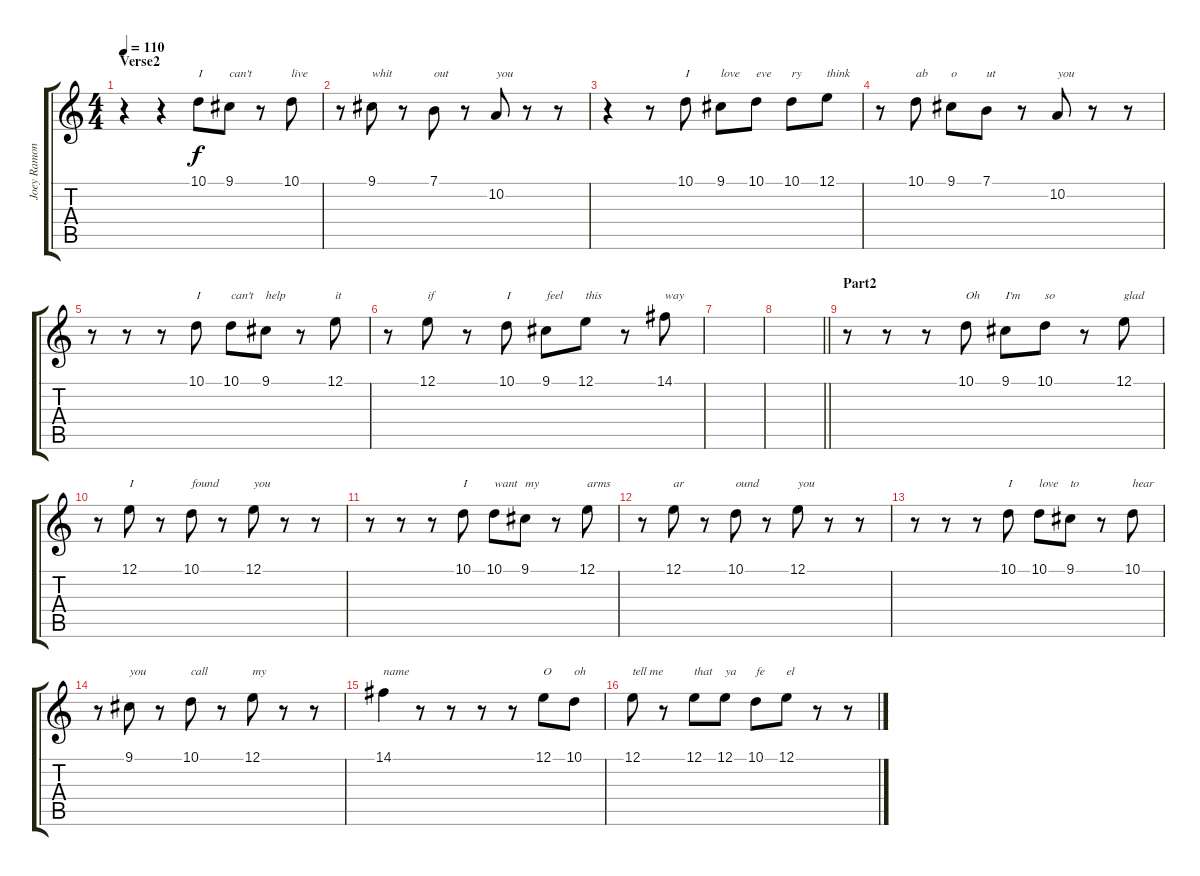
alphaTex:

\track ("Joey Ramone-Vocals" "Joey Ramon") {instrument altosax}
\staff {score tabs}
\tuning (E4 B3 G3 D3 A2 E2) {hide}
\ts (4 4)
\section ("" "Verse2")
\tempo 110
\clef g2
\ks c
r.4{dy f} r.4 10.1.8{txt "I "} 9.1.8{txt "can't"} r.8 10.1.8{txt "live"} |
r.8 9.1.8{txt "whit"} r.8 7.1.8{txt "out"} r.8 10.2.8{txt "you"} r.8 r.8 |
r.4 r.8 10.1.8{txt "I"} 9.1.8{txt "love"} 10.1.8{txt "eve"} 10.1.8{txt "ry"} 12.1.8{txt "think"} |
r.8 10.1.8{txt "ab"} 9.1.8{txt "o"} 7.1.8{txt "ut"} r.8 10.2.8{txt "you"} r.8 r.8 |
r.8 r.8 r.8 10.1.8{txt "I "} 10.1.8{txt "can't"} 9.1.8{txt "help"} r.8 12.1.8{txt "it"} |
r.8 12.1.8{txt "if "} r.8 10.1.8{txt "I"} 9.1.8{txt "feel"} 12.1.8{txt "this"} r.8 14.1.8{txt "way"} |
|
\barLineRight lightlight
|
\section ("" "Part2")
r.8 r.8 r.8 10.1.8{txt "Oh"} 9.1.8{txt "I'm"} 10.1.8{txt "so"} r.8 12.1.8{txt "glad"} |
r.8 12.1.8{txt "I"} r.8 10.1.8{txt "found"} r.8 12.1.8{txt "you"} r.8 r.8 |
r.8 r.8 r.8 10.1.8{txt "I"} 10.1.8{txt "want"} 9.1.8{txt "my"} r.8 12.1.8{txt "arms"} |
r.8 12.1.8{txt "ar"} r.8 10.1.8{txt "ound"} r.8 12.1.8{txt "you"} r.8 r.8 |
r.8 r.8 r.8 10.1.8{txt "I"} 10.1.8{txt "love"} 9.1.8{txt "to"} r.8 10.1.8{txt "hear"} |
r.8 9.1.8{txt "you"} r.8 10.1.8{txt "call"} r.8 12.1.8{txt "my"} r.8 r.8 |
14.1.4{txt "name"} r.8 r.8 r.8 r.8 12.1.8{txt "O"} 10.1.8{txt "oh"} |
12.1.8{txt "tell me"} r.8 12.1.8{txt "that"} 12.1.8{txt "ya"} 10.1.8{txt "fe"} 12.1.8{txt "el"} r.8 r.8
